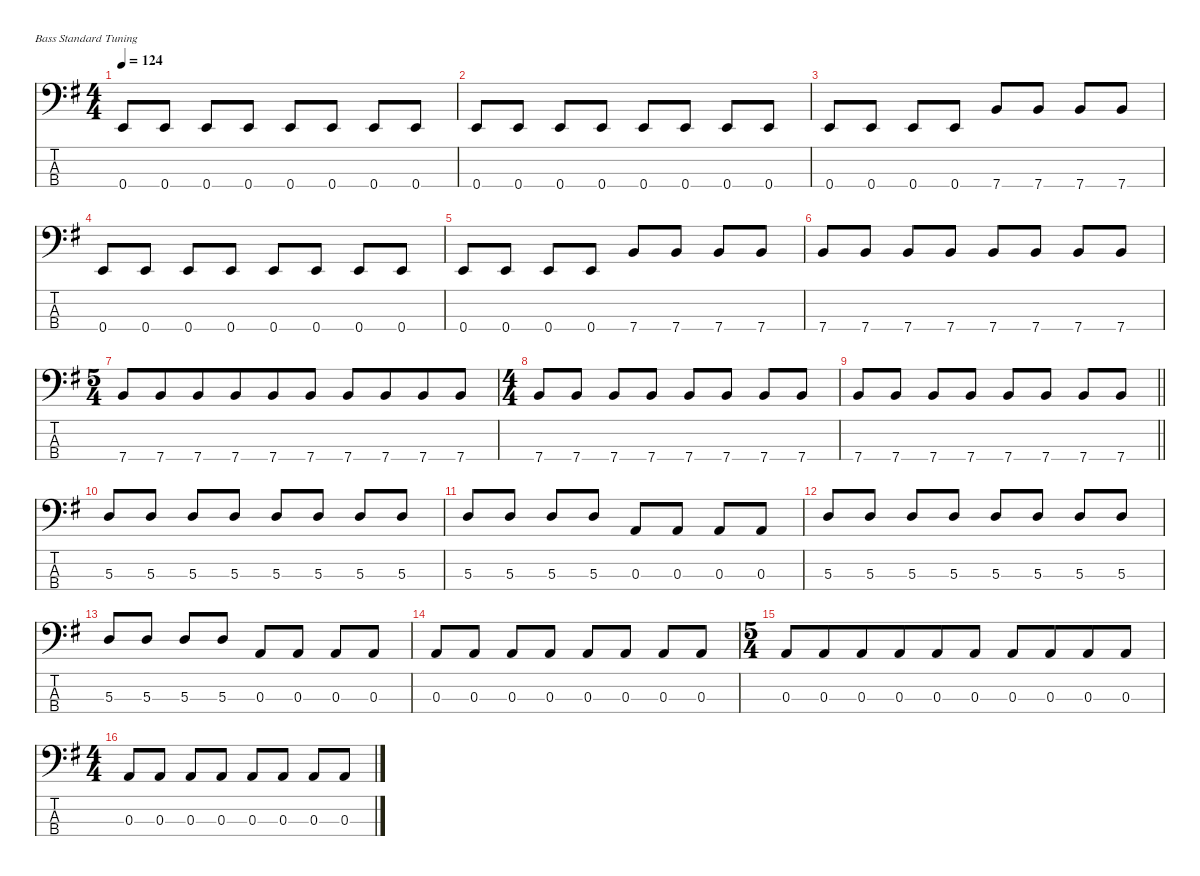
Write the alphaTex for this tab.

\defaultSystemsLayout 4
\hideDynamics
\bracketExtendMode nobrackets
\singleTrackTrackNamePolicy hidden
\multiTrackTrackNamePolicy hidden
\otherSystemsTrackNameOrientation horizontal
\track ("Bass Gtr" "el.bs.") {instrument electricbasspick}
\staff {score tabs}
\tuning (G2 D2 A1 E1)
\ts (4 4)
\tempo 124
\clef f4
\ks g
0.4{acc forcenatural}.8{dy fff beam Up} 0.4{acc forcenatural}.8{beam Up} 0.4{acc forcenatural}.8{beam Up} 0.4{acc forcenatural}.8{beam Up} 0.4{acc forcenatural}.8{beam Up} 0.4{acc forcenatural}.8{beam Up} 0.4{acc forcenatural}.8{beam Up} 0.4{acc forcenatural}.8{beam Up} |
0.4{acc forcenatural}.8{beam Up} 0.4{acc forcenatural}.8{beam Up} 0.4{acc forcenatural}.8{beam Up} 0.4{acc forcenatural}.8{beam Up} 0.4{acc forcenatural}.8{beam Up} 0.4{acc forcenatural}.8{beam Up} 0.4{acc forcenatural}.8{beam Up} 0.4{acc forcenatural}.8{beam Up} |
0.4{acc forcenatural}.8{beam Up} 0.4{acc forcenatural}.8{beam Up} 0.4{acc forcenatural}.8{beam Up} 0.4{acc forcenatural}.8{beam Up} 7.4{acc forcenatural}.8{beam Up} 7.4{acc forcenatural}.8{beam Up} 7.4{acc forcenatural}.8{beam Up} 7.4{acc forcenatural}.8{beam Up} |
0.4{acc forcenatural}.8{beam Up} 0.4{acc forcenatural}.8{beam Up} 0.4{acc forcenatural}.8{beam Up} 0.4{acc forcenatural}.8{beam Up} 0.4{acc forcenatural}.8{beam Up} 0.4{acc forcenatural}.8{beam Up} 0.4{acc forcenatural}.8{beam Up} 0.4{acc forcenatural}.8{beam Up} |
0.4{acc forcenatural}.8{beam Up} 0.4{acc forcenatural}.8{beam Up} 0.4{acc forcenatural}.8{beam Up} 0.4{acc forcenatural}.8{beam Up} 7.4{acc forcenatural}.8{beam Up} 7.4{acc forcenatural}.8{beam Up} 7.4{acc forcenatural}.8{beam Up} 7.4{acc forcenatural}.8{beam Up} |
7.4{acc forcenatural}.8{beam Up} 7.4{acc forcenatural}.8{beam Up} 7.4{acc forcenatural}.8{beam Up} 7.4{acc forcenatural}.8{beam Up} 7.4{acc forcenatural}.8{beam Up} 7.4{acc forcenatural}.8{beam Up} 7.4{acc forcenatural}.8{beam Up} 7.4{acc forcenatural}.8{beam Up} |
\ts (5 4)
\beaming (8 6 4)
7.4{acc forcenatural}.8{beam Up} 7.4{acc forcenatural}.8{beam Up} 7.4{acc forcenatural}.8{beam Up} 7.4{acc forcenatural}.8{beam Up} 7.4{acc forcenatural}.8{beam Up} 7.4{acc forcenatural}.8{beam Up} 7.4{acc forcenatural}.8{beam Up} 7.4{acc forcenatural}.8{beam Up} 7.4{acc forcenatural}.8{beam Up} 7.4{acc forcenatural}.8{beam Up} |
\ts (4 4)
\beaming (8 2 2 2 2)
7.4{acc forcenatural}.8{beam Up} 7.4{acc forcenatural}.8{beam Up} 7.4{acc forcenatural}.8{beam Up} 7.4{acc forcenatural}.8{beam Up} 7.4{acc forcenatural}.8{beam Up} 7.4{acc forcenatural}.8{beam Up} 7.4{acc forcenatural}.8{beam Up} 7.4{acc forcenatural}.8{beam Up} |
\barLineRight lightlight
7.4{acc forcenatural}.8{beam Up} 7.4{acc forcenatural}.8{beam Up} 7.4{acc forcenatural}.8{beam Up} 7.4{acc forcenatural}.8{beam Up} 7.4{acc forcenatural}.8{beam Up} 7.4{acc forcenatural}.8{beam Up} 7.4{acc forcenatural}.8{beam Up} 7.4{acc forcenatural}.8{beam Up} |
5.3{acc forcenatural}.8{beam Up} 5.3{acc forcenatural}.8{beam Up} 5.3{acc forcenatural}.8{beam Up} 5.3{acc forcenatural}.8{beam Up} 5.3{acc forcenatural}.8{beam Up} 5.3{acc forcenatural}.8{beam Up} 5.3{acc forcenatural}.8{beam Up} 5.3{acc forcenatural}.8{beam Up} |
5.3{acc forcenatural}.8{beam Up} 5.3{acc forcenatural}.8{beam Up} 5.3{acc forcenatural}.8{beam Up} 5.3{acc forcenatural}.8{beam Up} 0.3{acc forcenatural}.8{beam Up} 0.3{acc forcenatural}.8{beam Up} 0.3{acc forcenatural}.8{beam Up} 0.3{acc forcenatural}.8{beam Up} |
5.3{acc forcenatural}.8{beam Up} 5.3{acc forcenatural}.8{beam Up} 5.3{acc forcenatural}.8{beam Up} 5.3{acc forcenatural}.8{beam Up} 5.3{acc forcenatural}.8{beam Up} 5.3{acc forcenatural}.8{beam Up} 5.3{acc forcenatural}.8{beam Up} 5.3{acc forcenatural}.8{beam Up} |
5.3{acc forcenatural}.8{beam Up} 5.3{acc forcenatural}.8{beam Up} 5.3{acc forcenatural}.8{beam Up} 5.3{acc forcenatural}.8{beam Up} 0.3{acc forcenatural}.8{beam Up} 0.3{acc forcenatural}.8{beam Up} 0.3{acc forcenatural}.8{beam Up} 0.3{acc forcenatural}.8{beam Up} |
0.3{acc forcenatural}.8{beam Up} 0.3{acc forcenatural}.8{beam Up} 0.3{acc forcenatural}.8{beam Up} 0.3{acc forcenatural}.8{beam Up} 0.3{acc forcenatural}.8{beam Up} 0.3{acc forcenatural}.8{beam Up} 0.3{acc forcenatural}.8{beam Up} 0.3{acc forcenatural}.8{beam Up} |
\ts (5 4)
\beaming (8 6 4)
0.3{acc forcenatural}.8{beam Up} 0.3{acc forcenatural}.8{beam Up} 0.3{acc forcenatural}.8{beam Up} 0.3{acc forcenatural}.8{beam Up} 0.3{acc forcenatural}.8{beam Up} 0.3{acc forcenatural}.8{beam Up} 0.3{acc forcenatural}.8{beam Up} 0.3{acc forcenatural}.8{beam Up} 0.3{acc forcenatural}.8{beam Up} 0.3{acc forcenatural}.8{beam Up} |
\ts (4 4)
\beaming (8 2 2 2 2)
0.3{acc forcenatural}.8{beam Up} 0.3{acc forcenatural}.8{beam Up} 0.3{acc forcenatural}.8{beam Up} 0.3{acc forcenatural}.8{beam Up} 0.3{acc forcenatural}.8{beam Up} 0.3{acc forcenatural}.8{beam Up} 0.3{acc forcenatural}.8{beam Up} 0.3{acc forcenatural}.8{beam Up}
